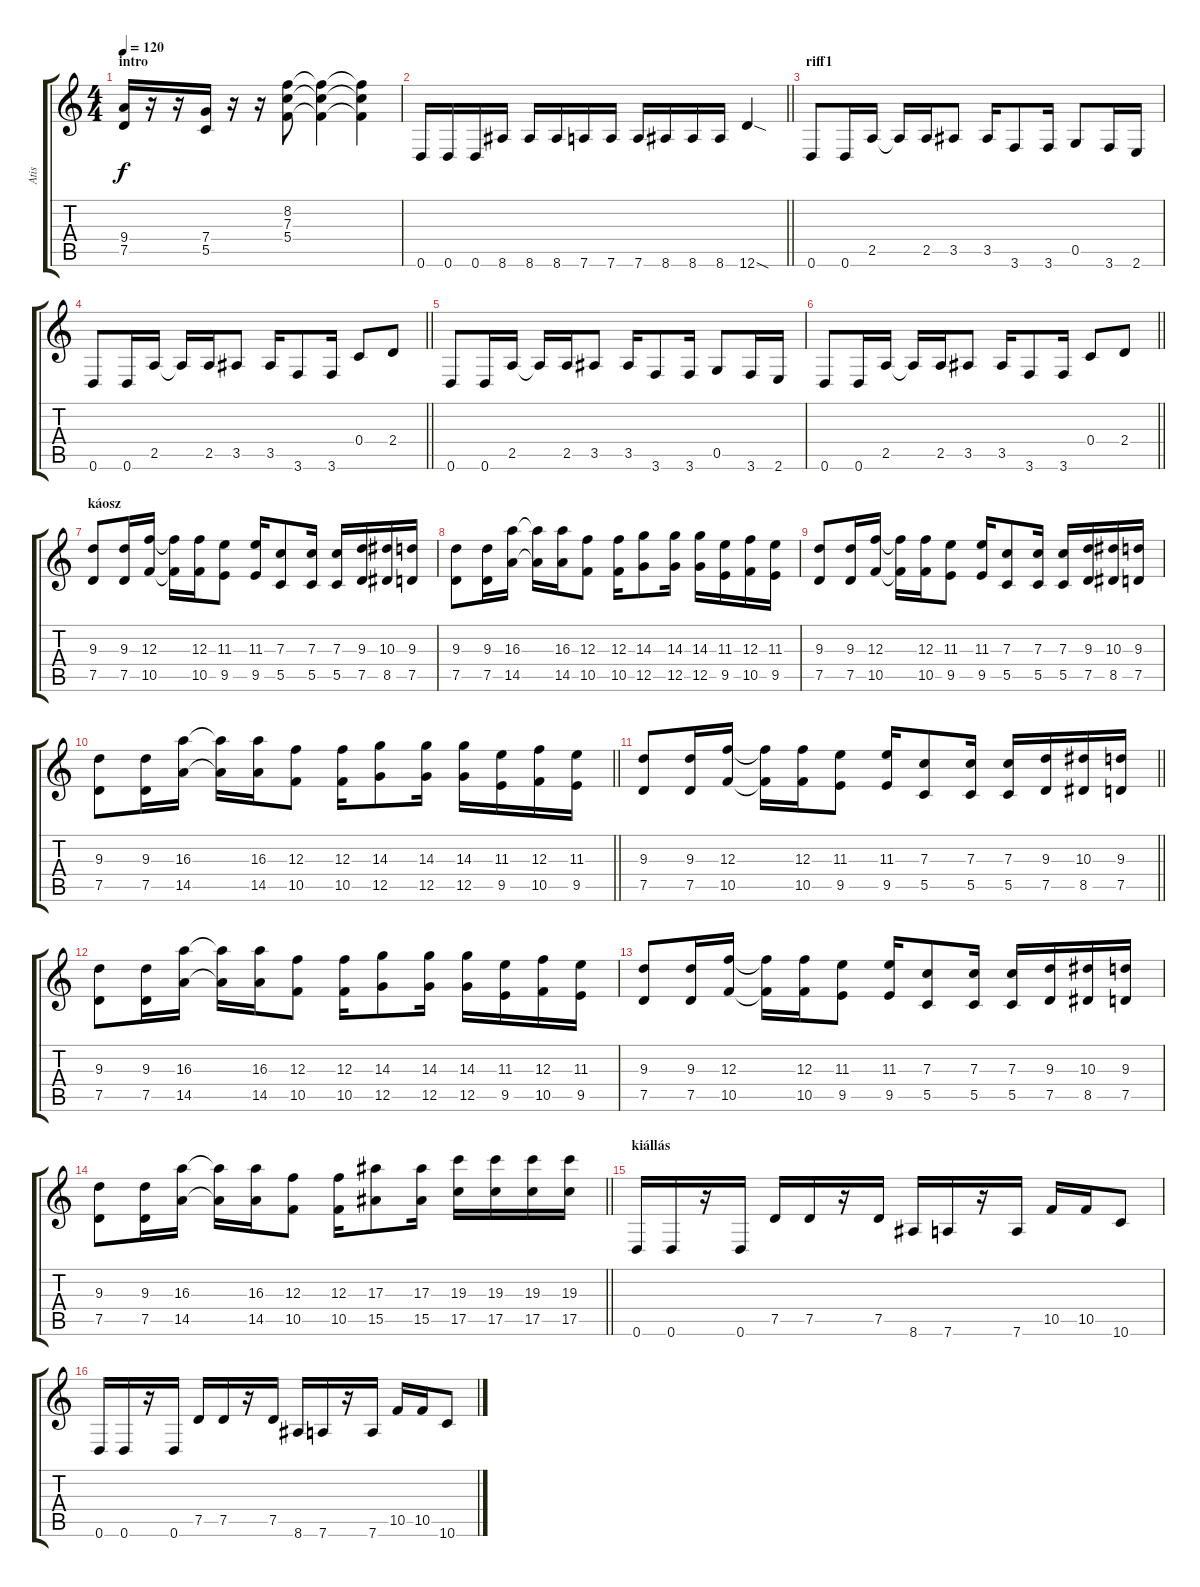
\track ("Atis" "Atis") {instrument distortionguitar}
\staff {score tabs}
\tuning (D4 A3 F3 C3 G2 D2) {hide}
\ts (4 4)
\section ("" "intro")
\tempo 120
\clef g2
\ks c
(9.4 7.5).16{dy f instrument distortionguitar} r.16 r.16 (7.4 5.5).16 r.16 r.16 (8.2 7.3 5.4).8 (8.2{t} 7.3{t} 5.4{t}).4 (8.2{t} 7.3{t} 5.4{t}).4 |
\barLineRight lightlight
0.6.16 0.6.16 0.6.16 8.6.16 8.6.16 8.6.16 7.6.16 7.6.16 7.6.16 8.6.16 8.6.16 8.6.16 12.6{sod}.4 |
\section ("" "riff1")
0.6.8 0.6.16 2.5.16 2.5{t}.16 2.5.16 3.5.8 3.5.16 3.6.8 3.6.16 0.5.8 3.6.16 2.6.16 |
\barLineRight lightlight
0.6.8 0.6.16 2.5.16 2.5{t}.16 2.5.16 3.5.8 3.5.16 3.6.8 3.6.16 0.4.8 2.4.8 |
\section ("" "")
0.6.8 0.6.16 2.5.16 2.5{t}.16 2.5.16 3.5.8 3.5.16 3.6.8 3.6.16 0.5.8 3.6.16 2.6.16 |
\barLineRight lightlight
0.6.8 0.6.16 2.5.16 2.5{t}.16 2.5.16 3.5.8 3.5.16 3.6.8 3.6.16 0.4.8 2.4.8 |
\section ("" "káosz")
(9.3 7.5).8 (9.3 7.5).16 (12.3 10.5).16 (12.3{t} 10.5{t}).16 (12.3 10.5).16 (11.3 9.5).8 (11.3 9.5).16 (7.3 5.5).8 (7.3 5.5).16 (7.3 5.5).16 (9.3 7.5).16 (10.3 8.5).16 (9.3 7.5).16 |
(9.3 7.5).8 (9.3 7.5).16 (16.3 14.5).16 (16.3{t} 14.5{t}).16 (16.3 14.5).16 (12.3 10.5).8 (12.3 10.5).16 (14.3 12.5).8 (14.3 12.5).16 (14.3 12.5).16 (11.3 9.5).16 (12.3 10.5).16 (11.3 9.5).16 |
(9.3 7.5).8 (9.3 7.5).16 (12.3 10.5).16 (12.3{t} 10.5{t}).16 (12.3 10.5).16 (11.3 9.5).8 (11.3 9.5).16 (7.3 5.5).8 (7.3 5.5).16 (7.3 5.5).16 (9.3 7.5).16 (10.3 8.5).16 (9.3 7.5).16 |
\barLineRight lightlight
(9.3 7.5).8 (9.3 7.5).16 (16.3 14.5).16 (16.3{t} 14.5{t}).16 (16.3 14.5).16 (12.3 10.5).8 (12.3 10.5).16 (14.3 12.5).8 (14.3 12.5).16 (14.3 12.5).16 (11.3 9.5).16 (12.3 10.5).16 (11.3 9.5).16 |
\barLineRight lightlight
(9.3 7.5).8 (9.3 7.5).16 (12.3 10.5).16 (12.3{t} 10.5{t}).16 (12.3 10.5).16 (11.3 9.5).8 (11.3 9.5).16 (7.3 5.5).8 (7.3 5.5).16 (7.3 5.5).16 (9.3 7.5).16 (10.3 8.5).16 (9.3 7.5).16 |
(9.3 7.5).8 (9.3 7.5).16 (16.3 14.5).16 (16.3{t} 14.5{t}).16 (16.3 14.5).16 (12.3 10.5).8 (12.3 10.5).16 (14.3 12.5).8 (14.3 12.5).16 (14.3 12.5).16 (11.3 9.5).16 (12.3 10.5).16 (11.3 9.5).16 |
(9.3 7.5).8 (9.3 7.5).16 (12.3 10.5).16 (12.3{t} 10.5{t}).16 (12.3 10.5).16 (11.3 9.5).8 (11.3 9.5).16 (7.3 5.5).8 (7.3 5.5).16 (7.3 5.5).16 (9.3 7.5).16 (10.3 8.5).16 (9.3 7.5).16 |
\barLineRight lightlight
(9.3 7.5).8 (9.3 7.5).16 (16.3 14.5).16 (16.3{t} 14.5{t}).16 (16.3 14.5).16 (12.3 10.5).8 (12.3 10.5).16 (17.3 15.5).8 (17.3 15.5).16 (19.3 17.5).16 (19.3 17.5).16 (19.3 17.5).16 (19.3 17.5).16 |
\section ("" "kiállás")
0.6.16 0.6.16 r.16 0.6.16 7.5.16 7.5.16 r.16 7.5.16 8.6.16 7.6.16 r.16 7.6.16 10.5.16 10.5.16 10.6.8 |
0.6.16 0.6.16 r.16 0.6.16 7.5.16 7.5.16 r.16 7.5.16 8.6.16 7.6.16 r.16 7.6.16 10.5.16 10.5.16 10.6.8
